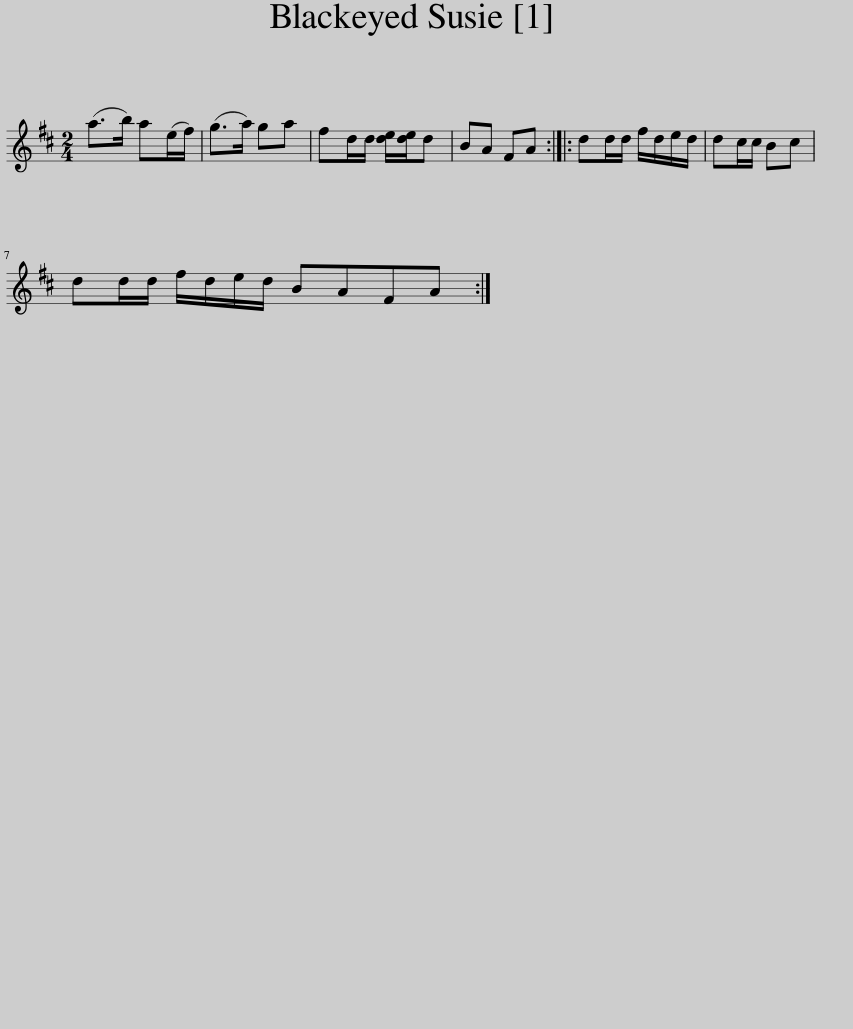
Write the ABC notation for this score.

X:1
L:1/8
M:2/4
I:linebreak $
K:D
V:1 treble
V:1
 (a>b) a(e/f/) | (g>a) ga | fd/d/ [de]/[de]/d | BA FA :: dd/d/ f/d/e/d/ | %5
 dc/c/ Bc |$ dd/d/ f/d/e/d/ BAFA :| %7
